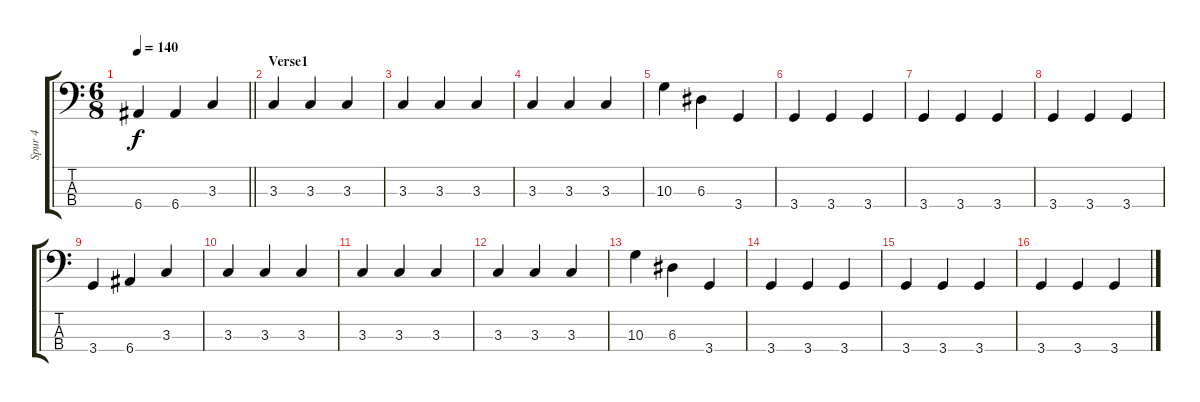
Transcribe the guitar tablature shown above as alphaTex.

\track ("Spur 4" "Spur 4") {instrument electricbassfinger}
\staff {score tabs}
\tuning (G2 D2 A1 E1) {hide}
\ts (6 8)
\tempo 140
\clef f4
\barLineRight lightlight
\ks c
6.4.4{dy f} 6.4.4 3.3.4 |
\section ("" "Verse1")
3.3.4 3.3.4 3.3.4 |
3.3.4 3.3.4 3.3.4 |
3.3.4 3.3.4 3.3.4 |
10.3.4 6.3.4 3.4.4 |
3.4.4 3.4.4 3.4.4 |
3.4.4 3.4.4 3.4.4 |
3.4.4 3.4.4 3.4.4 |
3.4.4 6.4.4 3.3.4 |
3.3.4 3.3.4 3.3.4 |
3.3.4 3.3.4 3.3.4 |
3.3.4 3.3.4 3.3.4 |
10.3.4 6.3.4 3.4.4 |
3.4.4 3.4.4 3.4.4 |
3.4.4 3.4.4 3.4.4 |
3.4.4 3.4.4 3.4.4
